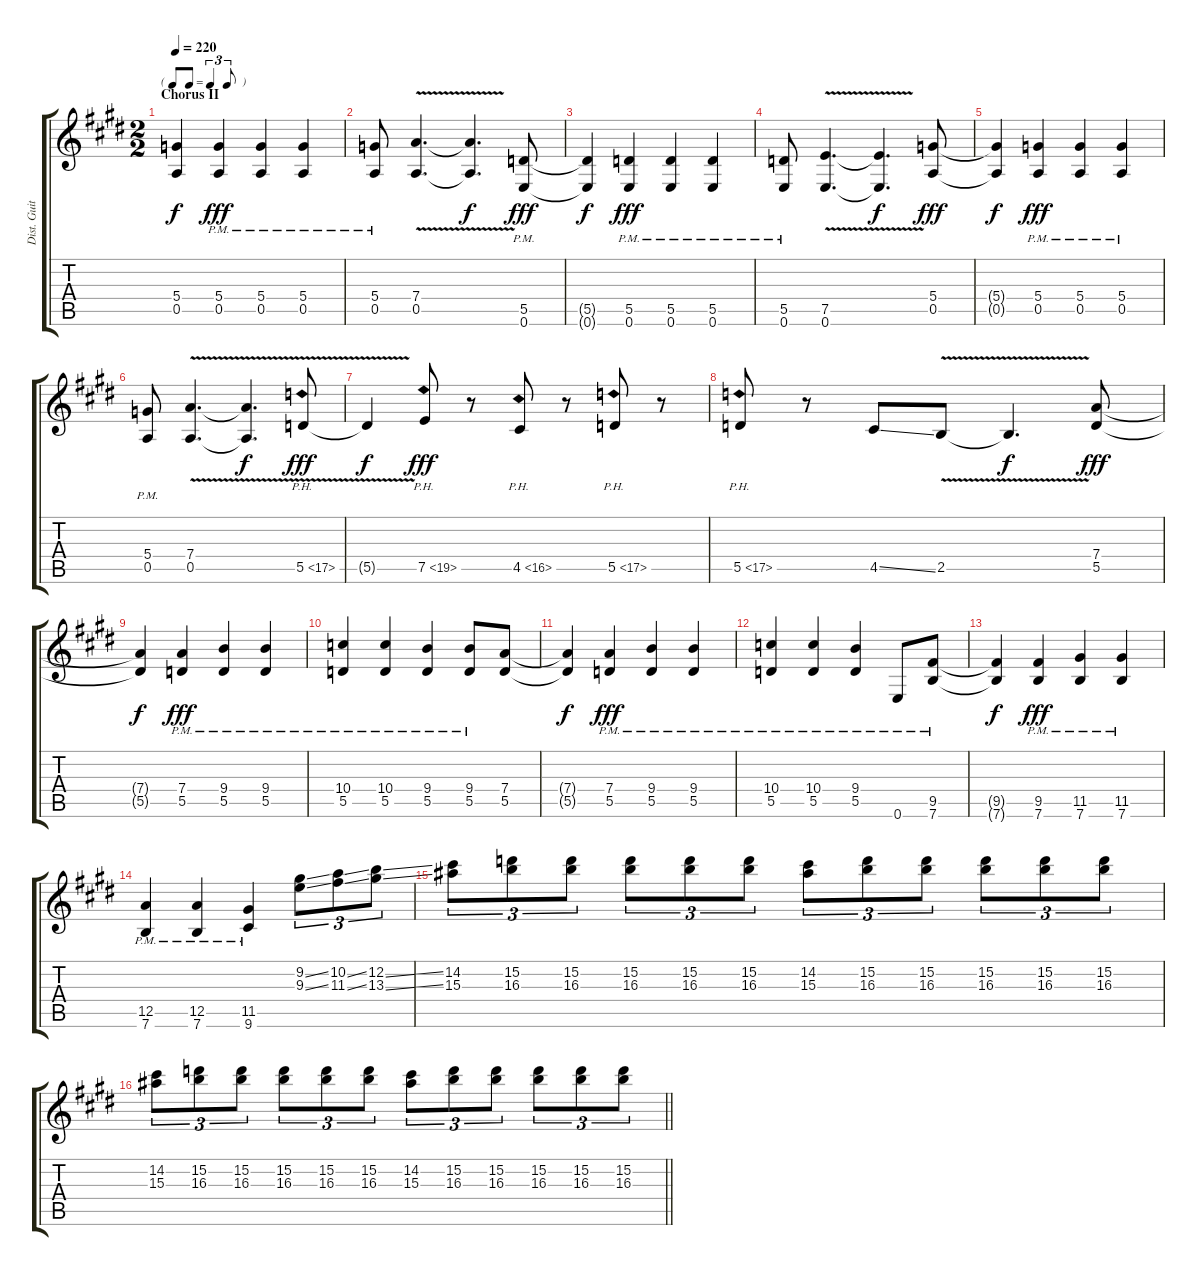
\track ("Dist. Guitar" "Dist. Guit") {instrument distortionguitar}
\staff {score tabs}
\tuning (E4 B3 G3 D3 A2 E2) {hide}
\ts (2 2)
\tf triplet8th
\section ("" "Chorus II")
\tempo 220
\clef g2
\ks e
(5.4{t} 0.5{t}).4{dy f} (5.4{pm} 0.5{pm}).4{dy fff} (5.4{pm} 0.5{pm}).4 (5.4{pm} 0.5{pm}).4 |
(5.4{pm} 0.5{pm}).8 (7.4{v} 0.5).4{d} (7.4{t} 0.5{t}).4{d dy f} (5.5{pm} 0.6{pm}).8{dy fff} |
(5.5{t} 0.6{t}).4{dy f} (5.5{pm} 0.6{pm}).4{dy fff} (5.5{pm} 0.6{pm}).4 (5.5{pm} 0.6{pm}).4 |
(5.5{pm} 0.6{pm}).8 (7.5{v} 0.6).4{d} (7.5{t} 0.6{t}).4{d dy f} (5.4 0.5).8{dy fff} |
(5.4{t} 0.5{t}).4{dy f} (5.4{pm} 0.5{pm}).4{dy fff} (5.4{pm} 0.5{pm}).4 (5.4{pm} 0.5{pm}).4 |
(5.4{pm} 0.5{pm}).8 (7.4{v} 0.5).4{d} (7.4{t} 0.5{t}).4{d dy f} 5.5{ph 12 v}.8{dy fff} |
5.5{t}.4{dy f} 7.5{ph 12}.8{dy fff} r.8 4.5{ph 12}.8 r.8 5.5{ph 12}.8 r.8 |
5.5{ph 12}.8 r.8 4.5{ss}.8 2.5{v}.8 2.5{t}.4{d dy f} (7.4 5.5).8{dy fff} |
(7.4{t} 5.5{t}).4{dy f} (7.4{pm} 5.5{pm}).4{dy fff} (9.4{pm} 5.5{pm}).4 (9.4{pm} 5.5{pm}).4 |
(10.4{pm} 5.5{pm}).4 (10.4{pm} 5.5{pm}).4 (9.4{pm} 5.5{pm}).4 (9.4{pm} 5.5{pm}).8 (7.4 5.5).8 |
(7.4{t} 5.5{t}).4{dy f} (7.4{pm} 5.5{pm}).4{dy fff} (9.4{pm} 5.5{pm}).4 (9.4{pm} 5.5{pm}).4 |
(10.4{pm} 5.5{pm}).4 (10.4{pm} 5.5{pm}).4 (9.4{pm} 5.5{pm}).4 0.6{pm}.8 (9.5{pm} 7.6{pm}).8 |
(9.5{t} 7.6{t}).4{dy f} (9.5{pm} 7.6{pm}).4{dy fff} (11.5{pm} 7.6{pm}).4 (11.5{pm} 7.6{pm}).4 |
(12.5{pm} 7.6{pm}).4 (12.5{pm} 7.6{pm}).4 (11.5{pm} 9.6{pm}).4 (9.2{ss} 9.3{ss}).8{tu (3 2)} (10.2{ss} 11.3{ss}).8{tu (3 2)} (12.2{ss} 13.3{ss}).8{tu (3 2)} |
(14.2 15.3).8{tu (3 2)} (15.2 16.3).8{tu (3 2)} (15.2 16.3).8{tu (3 2)} (15.2 16.3).8{tu (3 2)} (15.2 16.3).8{tu (3 2)} (15.2 16.3).8{tu (3 2)} (14.2 15.3).8{tu (3 2)} (15.2 16.3).8{tu (3 2)} (15.2 16.3).8{tu (3 2)} (15.2 16.3).8{tu (3 2)} (15.2 16.3).8{tu (3 2)} (15.2 16.3).8{tu (3 2)} |
\barLineRight lightlight
(14.2 15.3).8{tu (3 2)} (15.2 16.3).8{tu (3 2)} (15.2 16.3).8{tu (3 2)} (15.2 16.3).8{tu (3 2)} (15.2 16.3).8{tu (3 2)} (15.2 16.3).8{tu (3 2)} (14.2 15.3).8{tu (3 2)} (15.2 16.3).8{tu (3 2)} (15.2 16.3).8{tu (3 2)} (15.2 16.3).8{tu (3 2)} (15.2 16.3).8{tu (3 2)} (15.2 16.3).8{tu (3 2)}
